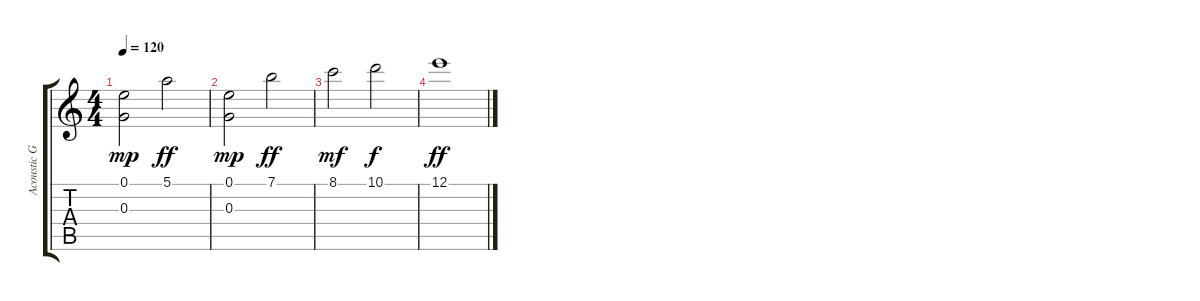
\track ("Acoustic Guitar II" "Acoustic G") {instrument acousticguitarnylon}
\staff {score tabs}
\tuning (E4 B3 G3 D3 A2 E2) {hide}
\ts (4 4)
\tempo 120
\clef g2
\ks c
(0.1 0.3).2{dy mp} 5.1.2{dy ff} |
(0.1 0.3).2{dy mp} 7.1.2{dy ff} |
8.1.2{dy mf} 10.1.2{dy f} |
12.1.1{dy ff}
